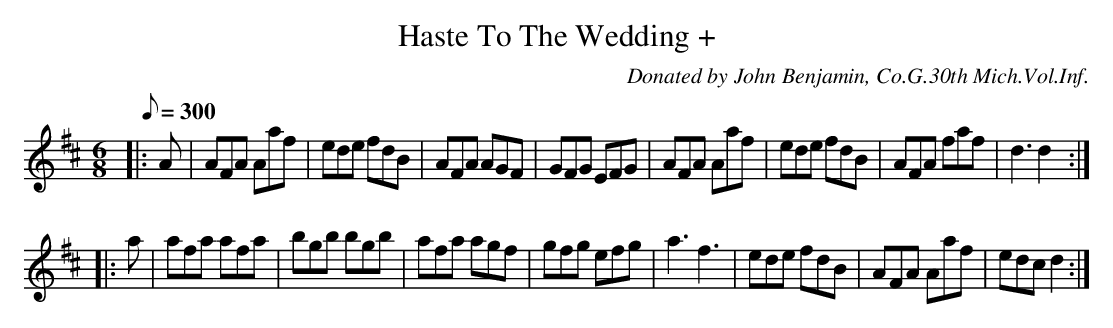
X:1
T:Haste To The Wedding +
C:Donated by John Benjamin, Co.G.30th Mich.Vol.Inf.
M:6/8
L:1/8
Q:1/8=300
K:D
|: A|AFA Aaf|ede fdB|AFA AGF|GFG EFG|AFA Aaf|ede fdB|AFA faf|d3 d2 :|
|: a|afa afa|bgb bgb|afa agf|gfg efg|a3 f3|ede fdB|AFA Aaf|edc d2 :|
